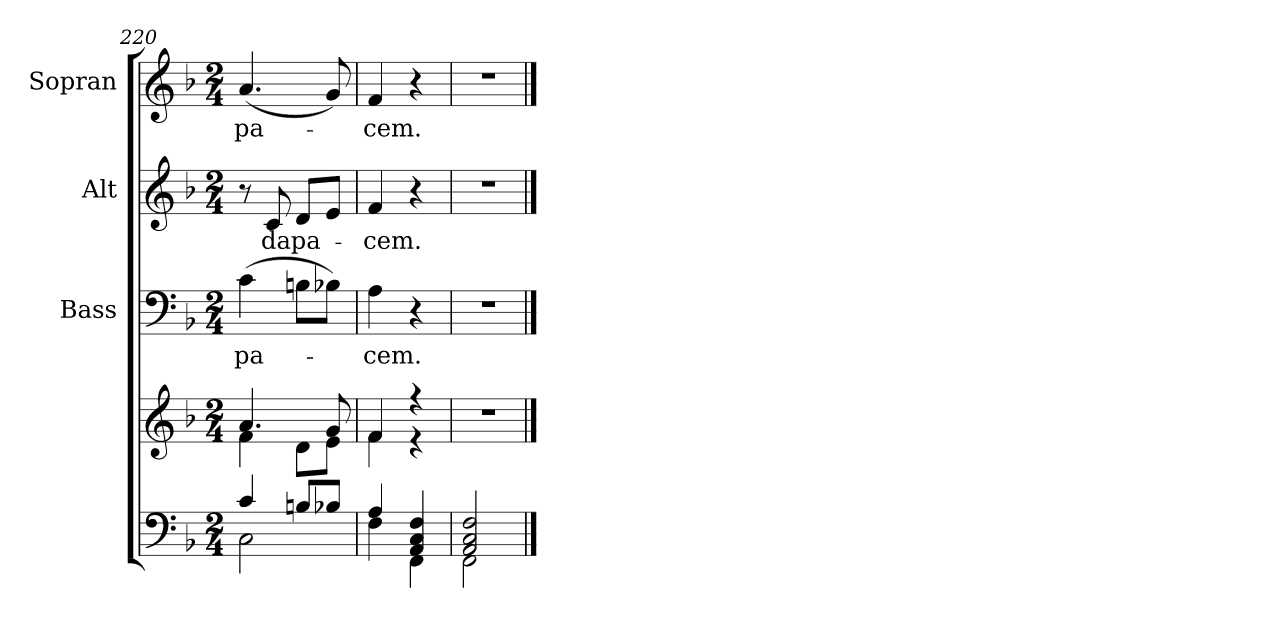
**kern	**kern	**kern	**text	**kern	**text	**kern	**text
*part4	*part4	*part3	*part3	*part2	*part2	*part1	*part1
*staff5	*staff4	*staff3	*staff3	*staff2	*staff2	*staff1	*staff1
*	*	*I"Bass	*	*I"Alt	*	*I"Sopran	*
*	*	*I'B.	*	*I'A.	*	*I'S.	*
!!LO:PB:g=z
*clefF4	*clefG2	*clefF4	*	*clefG2	*	*clefG2	*
*k[b-]	*k[b-]	*k[b-]	*	*k[b-]	*	*k[b-]	*
*F:	*F:	*F:	*	*F:	*	*F:	*
*M2/4	*M2/4	*M2/4	*	*M2/4	*	*M2/4	*
=220	=220	=220	=220	=220	=220	=220	=220
*^	*^	*	*	*	*	*	*
!	!	!	!	!	!LO:LY:b	!	!	!	!LO:LY:b
4c/	2C\	4.a/	4f\	(>4c\	pa-	8r	.	(<4.a/	pa-
!	!	!	!	!	!	!	!LO:LY:b	!	!
.	.	.	.	.	.	8c/	da	.	.
!	!	!	!	!	!	!	!LO:LY:b	!	!
8Bn/L	.	.	8d\L	8Bn\L	.	8d/L	pa-	.	.
8B-X/J	.	8g/	8e\J	8B-X\J)	.	8e/J	.	8g/)	.
=221	=221	=221	=221	=221	=221	=221	=221	=221	=221
!	!	!	!	!	!LO:LY:b	!	!LO:LY:b	!	!LO:LY:b
4A/	4F\	4f/	4f\	4A\	-cem.	4f/	-cem.	4f/	-cem.
4AA/ 4C/ 4F/	4FF\	4r	4r	4r	.	4r	.	4r	.
*	*	*v	*v	*	*	*	*	*	*
=222	=222	=222	=222	=222	=222	=222	=222	=222
2AA/ 2C/ 2F/	2FF\	2r	2r	.	2r	.	2r	.
*v	*v	*	*	*	*	*	*	*
==	==	==	==	==	==	==	==
*-	*-	*-	*-	*-	*-	*-	*-
